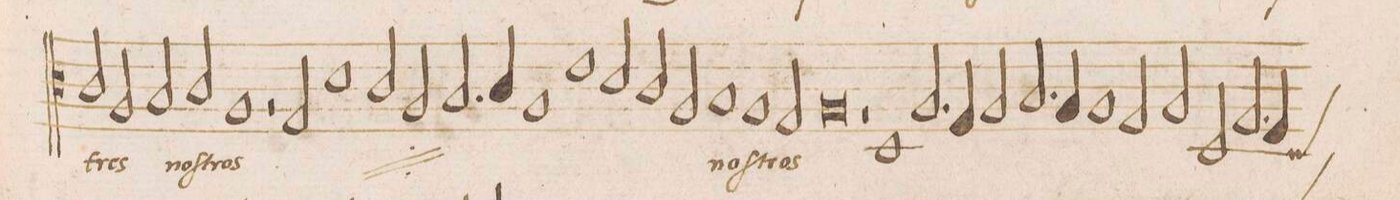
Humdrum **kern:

**kern	**text
*I"ALTVS	*
*clefC3	*
*k[]	*
*met(c|)	*
*M2/1	*
2c/	.
2A/	-tres
=169	=169
2B/	no-
2c/	.
1A	-ſtros
=170	=170
2r	.
*	*ij
2G/	ad
1d	pa-
=171	=171
2c\	-tres
2A/	no-
2.B/	.
4c/	.
=172	=172
1A	.
1e	.
=173	=173
2d/	.
2c/	.
2A/	-ſtros
1B	no-
=174	=174
1A	.
2G/	-ſtros
=175	=175
0A	.
=176	=176
1r	.
1D	ad-
=177	=177
2.A/	-pa-
4G/	-tres
2A/	no-
2.B/	.
=178	=178
4A/	.
1A	.
2G/	.
=179	=179
2A/	.
2D/	.
2.G/	.
*custos:D	*
4F/	.
=180	=180
*-	*-
